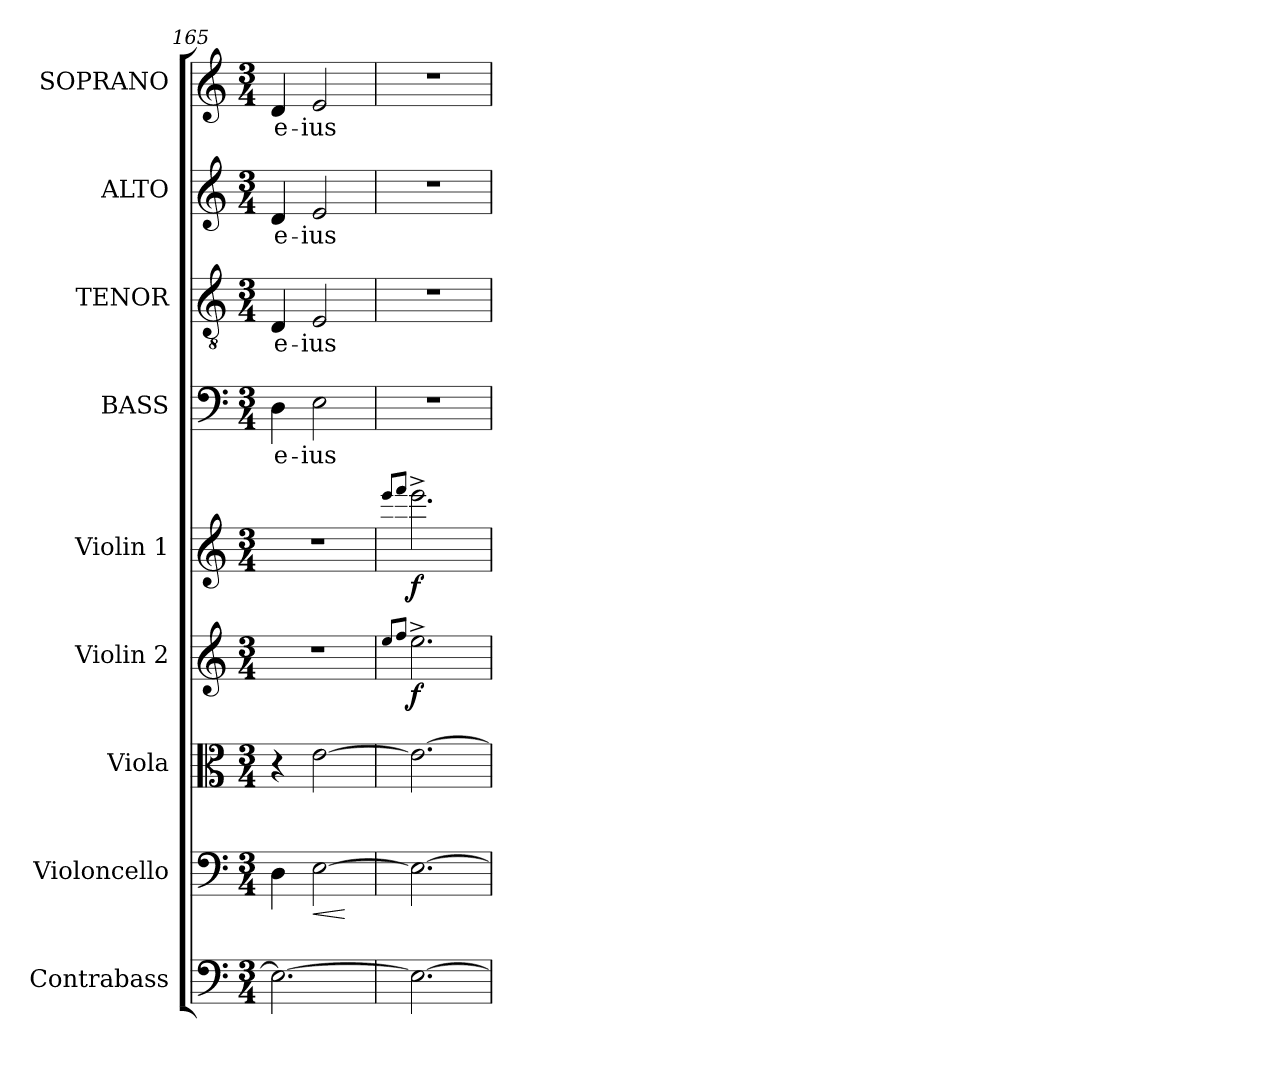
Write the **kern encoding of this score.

**kern	**kern	**dynam	**kern	**kern	**dynam	**kern	**dynam	**kern	**text	**kern	**text	**kern	**text	**kern	**text
*part9	*part8	*part8	*part7	*part6	*part6	*part5	*part5	*part4	*part4	*part3	*part3	*part2	*part2	*part1	*part1
*staff9	*staff8	*staff8	*staff7	*staff6	*staff6	*staff5	*staff5	*staff4	*staff4	*staff3	*staff3	*staff2	*staff2	*staff1	*staff1
*I"Contrabass	*I"Violoncello	*	*I"Viola	*I"Violin 2	*	*I"Violin 1	*	*I"BASS	*	*I"TENOR	*	*I"ALTO	*	*I"SOPRANO	*
*I'Cb.	*I'Vc.	*	*I'Vla.	*I'Vln. 2	*	*I'Vln. 1	*	*I'B.	*	*I'T.	*	*I'A.	*	*I'S.	*
*clefF4	*clefF4	*	*clefC3	*clefG2	*	*clefG2	*	*clefF4	*	*clefGv2	*	*clefG2	*	*clefG2	*
*ITrd7c12	*	*	*	*	*	*	*	*	*	*ITrd7c12	*	*	*	*	*
*k[]	*k[]	*	*k[]	*k[]	*	*k[]	*	*k[]	*	*k[]	*	*k[]	*	*k[]	*
*C:	*C:	*	*C:	*C:	*	*C:	*	*C:	*	*C:	*	*C:	*	*C:	*
*M3/4	*M3/4	*	*M3/4	*M3/4	*	*M3/4	*	*M3/4	*	*M3/4	*	*M3/4	*	*M3/4	*
=165	=165	=165	=165	=165	=165	=165	=165	=165	=165	=165	=165	=165	=165	=165	=165
*	*^	*	*	*	*	*	*	*	*	*	*	*	*	*	*
!	!	!	!	!	!LO:N:vis=1	!	!LO:N:vis=1	!	!	!	!	!	!	!	!	!
!	!	!	!	!	!	!	!	!	!	!LO:LY:b:color=#000000	!	!	!	!	!	!
!	!	!	!	!	!	!	!	!	!	!	!	!LO:LY:b:color=#000000	!	!	!	!
!	!	!	!	!	!	!	!	!	!	!	!	!	!	!LO:LY:b:color=#000000	!	!
!	!	!	!	!	!	!	!	!	!	!	!	!	!	!	!	!LO:LY:b:color=#000000
2.EEi\_>	4Di\	2.ryy	.	4r	2.r	.	2.r	.	4Di\	e-	4DDi/	e-	4di/	e-	4di/	e-
!	!	!	!LO:HP:b	!	!	!	!	!	!	!	!	!	!	!	!	!
!	!	!	!	!	!	!	!	!	!	!LO:LY:b:color=#000000	!	!	!	!	!	!
!	!	!	!	!	!	!	!	!	!	!	!	!LO:LY:b:color=#000000	!	!	!	!
!	!	!	!	!	!	!	!	!	!	!	!	!	!	!LO:LY:b:color=#000000	!	!
!	!	!	!	!	!	!	!	!	!	!	!	!	!	!	!	!LO:LY:b:color=#000000
.	[>2Ei\	.	<	[>2ei\	.	.	.	.	2Ei\	-ius	2EEi/	-ius	2ei/	-ius	2ei/	-ius
*	*v	*v	*	*	*	*	*	*	*	*	*	*	*	*	*	*
.	.	[	.	.	.	.	.	.	.	.	.	.	.	.	.
!!LO:PB:g=z
=166	=166	=166	=166	=166	=166	=166	=166	=166	=166	=166	=166	=166	=166	=166	=166
.	.	.	.	8qeei/L	.	8qeeei/L	.	.	.	.	.	.	.	.	.
.	.	.	.	8qffi/J	.	8qfffi/J	.	.	.	.	.	.	.	.	.
*	*^	*	*	*^	*	*^	*	*	*	*	*	*	*	*	*
!	!	!	!	!	!	!	!	!	!	!	!LO:N:vis=1	!	!LO:N:vis=1	!	!LO:N:vis=1	!	!LO:N:vis=1	!
2.EEi\_>	2.Ei\_>	2.ryy	.	2.ei\_>	2.ee^i\	2.ryy	f	2.eee^i\	2.ryy	f	2.r	.	2.r	.	2.r	.	2.r	.
*	*	*	*	*	*v	*v	*	*	*	*	*	*	*	*	*	*	*	*
*	*v	*v	*	*	*	*	*v	*v	*	*	*	*	*	*	*	*	*
=	=	=	=	=	=	=	=	=	=	=	=	=	=	=	=
*-	*-	*-	*-	*-	*-	*-	*-	*-	*-	*-	*-	*-	*-	*-	*-
